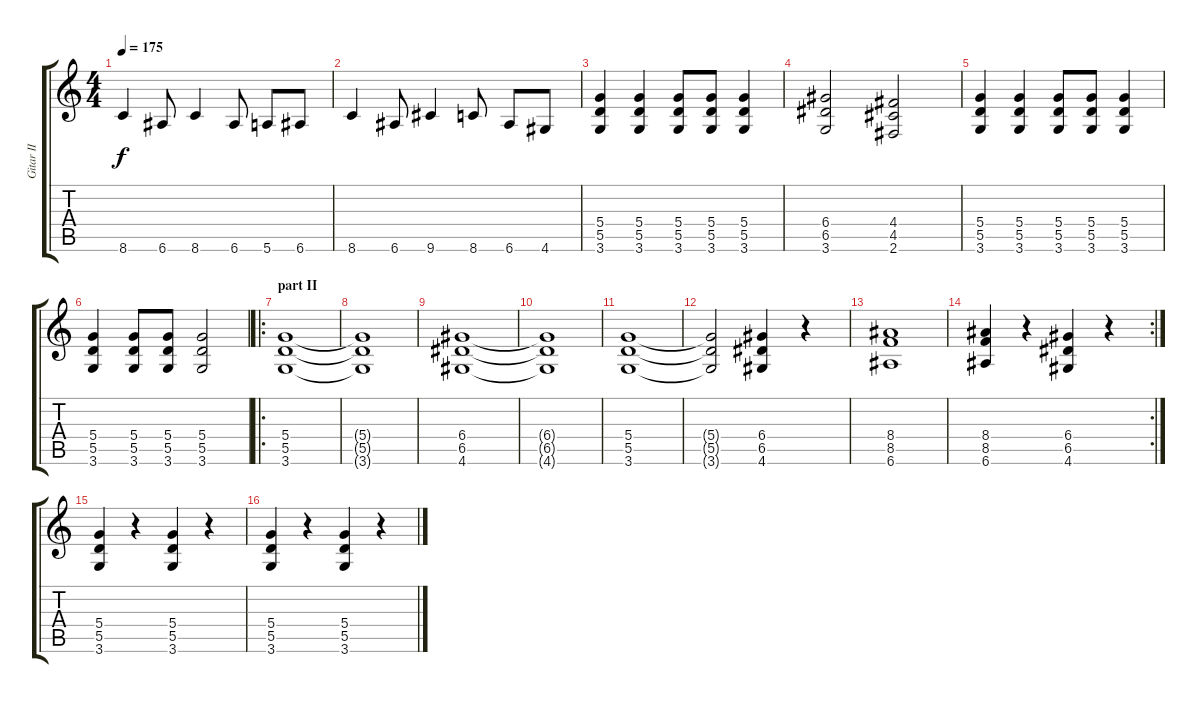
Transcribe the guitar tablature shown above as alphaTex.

\track ("Gitar II" "Gitar II") {instrument distortionguitar}
\staff {score tabs}
\tuning (E4 B3 G3 D3 A2 E2) {hide}
\ts (4 4)
\tempo 175
\clef g2
\ks c
8.6.4{dy f} 6.6.8 8.6.4 6.6.8 5.6.8 6.6.8 |
8.6.4 6.6.8 9.6.4 8.6.8 6.6.8 4.6.8 |
(5.4 5.5 3.6).4 (5.4 5.5 3.6).4 (5.4 5.5 3.6).8 (5.4 5.5 3.6).8 (5.4 5.5 3.6).4 |
(6.4 6.5 3.6).2 (4.4 4.5 2.6).2 |
(5.4 5.5 3.6).4 (5.4 5.5 3.6).4 (5.4 5.5 3.6).8 (5.4 5.5 3.6).8 (5.4 5.5 3.6).4 |
(5.4 5.5 3.6).4 (5.4 5.5 3.6).8 (5.4 5.5 3.6).8 (5.4 5.5 3.6).2 |
\ro
\section ("" "part II")
(5.4 5.5 3.6).1{volume 10} |
(5.4{t} 5.5{t} 3.6{t}).1 |
(6.4 6.5 4.6).1 |
(6.4{t} 6.5{t} 4.6{t}).1 |
(5.4 5.5 3.6).1 |
(5.4{t} 5.5{t} 3.6{t}).2 (6.4 6.5 4.6).4 r.4 |
(8.4 8.5 6.6).1 |
\rc 2
(8.4 8.5 6.6).4 r.4 (6.4 6.5 4.6).4 r.4 |
(5.4 5.5 3.6).4 r.4 (5.4 5.5 3.6).4 r.4 |
(5.4 5.5 3.6).4 r.4 (5.4 5.5 3.6).4 r.4
